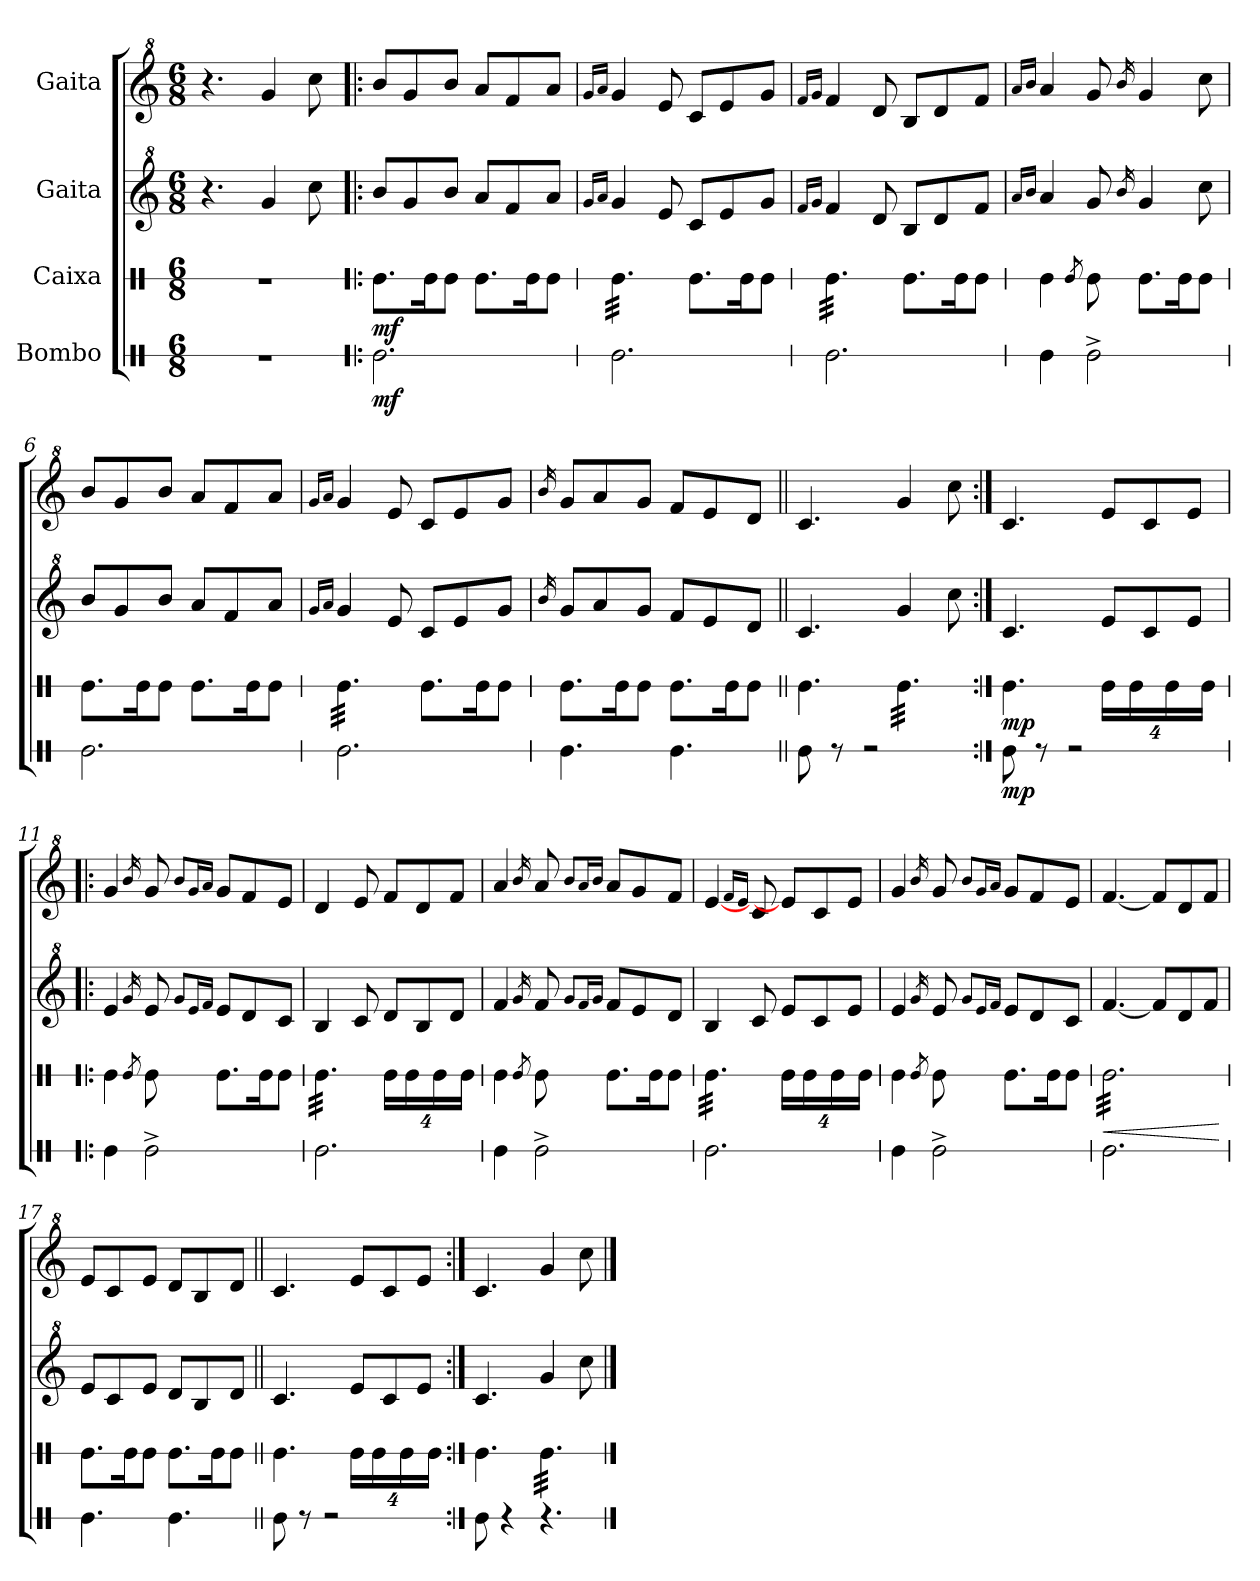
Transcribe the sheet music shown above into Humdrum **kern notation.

**kern	**dynam	**kern	**dynam	**kern	**kern
*part4	*part4	*part3	*part3	*part2	*part1
*staff4	*staff4	*staff3	*staff3	*staff2	*staff1
*I"Bombo	*	*I"Caixa	*	*I"Gaita	*I"Gaita
*stria1	*	*stria1	*	*	*
*clefX	*	*clefX	*	*clefG^2	*clefG^2
*k[]	*	*k[]	*	*k[]	*k[]
*M6/8	*	*M6/8	*	*M6/8	*M6/8
*MM180	*	*MM180	*	*MM180	*MM180
=1	=1	=1	=1	=1	=1
2.r	.	2.r	.	4.r	4.r
.	.	.	.	4gg/	4gg/
.	.	.	.	8ccc\	8ccc\
=2!|:	=2!|:	=2!|:	=2!|:	=2!|:	=2!|:
!	!LO:DY:b	!	!LO:DY:b	!	!
2.Re\	mf	8.Re\L	mf	8bb/L	8bb/L
.	.	.	.	8gg/	8gg/
.	.	16Re\K	.	.	.
.	.	8Re\J	.	8bb/J	8bb/J
.	.	8.Re\L	.	8aa/L	8aa/L
.	.	.	.	8ff/	8ff/
.	.	16Re\K	.	.	.
.	.	8Re\J	.	8aa/J	8aa/J
=3	=3	=3	=3	=3	=3
.	.	.	.	16qgg/LL	16qgg/LL
.	.	.	.	16qaa/JJ	16qaa/JJ
*	*	*tremolo	*	*	*
2.Re\	.	32Re\LLL	.	4gg/	4gg/
.	.	32Re\	.	.	.
.	.	32Re\	.	.	.
.	.	32Re\	.	.	.
.	.	32Re\	.	.	.
.	.	32Re\	.	.	.
.	.	32Re\	.	.	.
.	.	32Re\	.	.	.
.	.	32Re\	.	8ee/	8ee/
.	.	32Re\	.	.	.
.	.	32Re\	.	.	.
.	.	32Re\JJJ	.	.	.
*	*	*Xtremolo	*	*	*
.	.	8.Re\L	.	8cc/L	8cc/L
.	.	.	.	8ee/	8ee/
.	.	16Re\K	.	.	.
.	.	8Re\J	.	8gg/J	8gg/J
=4	=4	=4	=4	=4	=4
.	.	.	.	16qff/LL	16qff/LL
.	.	.	.	16qgg/JJ	16qgg/JJ
*	*	*tremolo	*	*	*
2.Re\	.	32Re\LLL	.	4ff/	4ff/
.	.	32Re\	.	.	.
.	.	32Re\	.	.	.
.	.	32Re\	.	.	.
.	.	32Re\	.	.	.
.	.	32Re\	.	.	.
.	.	32Re\	.	.	.
.	.	32Re\	.	.	.
.	.	32Re\	.	8dd/	8dd/
.	.	32Re\	.	.	.
.	.	32Re\	.	.	.
.	.	32Re\JJJ	.	.	.
*	*	*Xtremolo	*	*	*
.	.	8.Re\L	.	8b/L	8b/L
.	.	.	.	8dd/	8dd/
.	.	16Re\K	.	.	.
.	.	8Re\J	.	8ff/J	8ff/J
=5	=5	=5	=5	=5	=5
.	.	.	.	16qaa/LL	16qaa/LL
.	.	.	.	16qbb/JJ	16qbb/JJ
4Re\	.	4Re\	.	4aa/	4aa/
.	.	8qRe/	.	.	.
2Re^\	.	8Re\	.	8gg/	8gg/
.	.	.	.	16qbb/	16qbb/
.	.	8.Re\L	.	4gg/	4gg/
.	.	16Re\K	.	.	.
.	.	8Re\J	.	8ccc\	8ccc\
!!LO:LB:g=z
=6	=6	=6	=6	=6	=6
2.Re\	.	8.Re\L	.	8bb/L	8bb/L
.	.	.	.	8gg/	8gg/
.	.	16Re\K	.	.	.
.	.	8Re\J	.	8bb/J	8bb/J
.	.	8.Re\L	.	8aa/L	8aa/L
.	.	.	.	8ff/	8ff/
.	.	16Re\K	.	.	.
.	.	8Re\J	.	8aa/J	8aa/J
=7	=7	=7	=7	=7	=7
.	.	.	.	16qgg/LL	16qgg/LL
.	.	.	.	16qaa/JJ	16qaa/JJ
*	*	*tremolo	*	*	*
2.Re\	.	32Re\LLL	.	4gg/	4gg/
.	.	32Re\	.	.	.
.	.	32Re\	.	.	.
.	.	32Re\	.	.	.
.	.	32Re\	.	.	.
.	.	32Re\	.	.	.
.	.	32Re\	.	.	.
.	.	32Re\	.	.	.
.	.	32Re\	.	8ee/	8ee/
.	.	32Re\	.	.	.
.	.	32Re\	.	.	.
.	.	32Re\JJJ	.	.	.
*	*	*Xtremolo	*	*	*
.	.	8.Re\L	.	8cc/L	8cc/L
.	.	.	.	8ee/	8ee/
.	.	16Re\K	.	.	.
.	.	8Re\J	.	8gg/J	8gg/J
=8	=8	=8	=8	=8	=8
.	.	.	.	16qbb/	16qbb/
4.Re\	.	8.Re\L	.	8gg/L	8gg/L
.	.	.	.	8aa/	8aa/
.	.	16Re\K	.	.	.
.	.	8Re\J	.	8gg/J	8gg/J
4.Re\	.	8.Re\L	.	8ff/L	8ff/L
.	.	.	.	8ee/	8ee/
.	.	16Re\K	.	.	.
.	.	8Re\J	.	8dd/J	8dd/J
=9||	=9||	=9||	=9||	=9||	=9||
8Re\	.	4.Re\	.	4.cc/	4.cc/
8r	.	.	.	.	.
2r	.	.	.	.	.
*	*	*tremolo	*	*	*
.	.	32Re\LLL	.	4gg/	4gg/
.	.	32Re\	.	.	.
.	.	32Re\	.	.	.
.	.	32Re\	.	.	.
.	.	32Re\	.	.	.
.	.	32Re\	.	.	.
.	.	32Re\	.	.	.
.	.	32Re\	.	.	.
.	.	32Re\	.	8ccc\	8ccc\
.	.	32Re\	.	.	.
.	.	32Re\	.	.	.
.	.	32Re\JJJ	.	.	.
*	*	*Xtremolo	*	*	*
=10:|!	=10:|!	=10:|!	=10:|!	=10:|!	=10:|!
!	!LO:DY:b	!	!LO:DY:b	!	!
8Re\	mp	4.Re\	mp	4.cc/	4.cc/
8r	.	.	.	.	.
2r	.	.	.	.	.
*	*	*Xbrackettup	*	*	*
.	.	32%3Re\L	.	8ee/L	8ee/L
.	.	32%3Re\	.	.	.
.	.	.	.	8cc/	8cc/
.	.	32%3Re\	.	.	.
.	.	.	.	8ee/J	8ee/J
.	.	32%3Re\J	.	.	.
!!LO:LB:g=z
=11!|:	=11!|:	=11!|:	=11!|:	=11!|:	=11!|:
4Re\	.	4Re\	.	4ee/	4gg/
.	.	8qRe/	.	16qgg/	16qbb/
2Re^\	.	8Re\	.	8ee/	8gg/
.	.	.	.	8qgg/L	8qbb/L
.	.	.	.	16qee/L	16qgg/L
.	.	.	.	16qff/JJ	16qaa/JJ
.	.	8.Re\L	.	8ee/L	8gg/L
.	.	.	.	8dd/	8ff/
.	.	16Re\K	.	.	.
.	.	8Re\J	.	8cc/J	8ee/J
=12	=12	=12	=12	=12	=12
*	*	*tremolo	*	*	*
2.Re\	.	32Re\LLL	.	4b/	4dd/
.	.	32Re\	.	.	.
.	.	32Re\	.	.	.
.	.	32Re\	.	.	.
.	.	32Re\	.	.	.
.	.	32Re\	.	.	.
.	.	32Re\	.	.	.
.	.	32Re\	.	.	.
.	.	32Re\	.	8cc/	8ee/
.	.	32Re\	.	.	.
.	.	32Re\	.	.	.
.	.	32Re\JJJ	.	.	.
*	*	*Xtremolo	*	*	*
.	.	32%3Re\L	.	8dd/L	8ff/L
.	.	32%3Re\	.	.	.
.	.	.	.	8b/	8dd/
.	.	32%3Re\	.	.	.
.	.	.	.	8dd/J	8ff/J
.	.	32%3Re\J	.	.	.
=13	=13	=13	=13	=13	=13
4Re\	.	4Re\	.	4ff/	4aa/
.	.	8qRe/	.	16qgg/	16qbb/
2Re^\	.	8Re\	.	8ff/	8aa/
.	.	.	.	8qgg/L	8qbb/L
.	.	.	.	16qff/L	16qaa/L
.	.	.	.	16qgg/JJ	16qbb/JJ
.	.	8.Re\L	.	8ff/L	8aa/L
.	.	.	.	8ee/	8gg/
.	.	16Re\K	.	.	.
.	.	8Re\J	.	8dd/J	8ff/J
=14	=14	=14	=14	=14	=14
*	*	*tremolo	*	*	*
2.Re\	.	32Re\LLL	.	4b/	[4ee/
.	.	32Re\	.	.	.
.	.	32Re\	.	.	.
.	.	32Re\	.	.	.
.	.	32Re\	.	.	.
.	.	32Re\	.	.	.
.	.	32Re\	.	.	.
.	.	32Re\	.	.	.
.	.	.	.	.	16qff/LL
.	.	.	.	.	16qee/JJ
.	.	32Re\	.	8cc/	8cc/
.	.	32Re\	.	.	.
.	.	32Re\	.	.	.
.	.	32Re\JJJ	.	.	.
*	*	*Xtremolo	*	*	*
.	.	32%3Re\L	.	8ee/L	8ee/L]
.	.	32%3Re\	.	.	.
.	.	.	.	8cc/	8cc/
.	.	32%3Re\	.	.	.
.	.	.	.	8ee/J	8ee/J
.	.	32%3Re\J	.	.	.
!!LO:PB:g=z
=15	=15	=15	=15	=15	=15
4Re\	.	4Re\	.	4ee/	4gg/
.	.	8qRe/	.	16qgg/	16qbb/
2Re^\	.	8Re\	.	8ee/	8gg/
.	.	.	.	8qgg/L	8qbb/L
.	.	.	.	16qee/L	16qgg/L
.	.	.	.	16qff/JJ	16qaa/JJ
.	.	8.Re\L	.	8ee/L	8gg/L
.	.	.	.	8dd/	8ff/
.	.	16Re\K	.	.	.
.	.	8Re\J	.	8cc/J	8ee/J
=16	=16	=16	=16	=16	=16
!	!	!	!LO:HP:b	!	!
*	*	*tremolo	*	*	*
2.Re\	.	32Re\LLL	<	[4.ff/	[4.ff/
.	.	32Re\	.	.	.
.	.	32Re\	.	.	.
.	.	32Re\	.	.	.
.	.	32Re\	.	.	.
.	.	32Re\	.	.	.
.	.	32Re\	.	.	.
.	.	32Re\	.	.	.
.	.	32Re\	.	.	.
.	.	32Re\	.	.	.
.	.	32Re\	.	.	.
.	.	32Re\	.	.	.
.	.	32Re\	.	8ff/L]	8ff/L]
.	.	32Re\	.	.	.
.	.	32Re\	.	.	.
.	.	32Re\	.	.	.
.	.	32Re\	.	8dd/	8dd/
.	.	32Re\	.	.	.
.	.	32Re\	.	.	.
.	.	32Re\	.	.	.
.	.	32Re\	.	8ff/J	8ff/J
.	.	32Re\	.	.	.
.	.	32Re\	.	.	.
.	.	32Re\JJJ	.	.	.
*	*	*Xtremolo	*	*	*
.	.	.	[	.	.
=17	=17	=17	=17	=17	=17
4.Re\	.	8.Re\L	.	8ee/L	8ee/L
.	.	.	.	8cc/	8cc/
.	.	16Re\K	.	.	.
.	.	8Re\J	.	8ee/J	8ee/J
4.Re\	.	8.Re\L	.	8dd/L	8dd/L
.	.	.	.	8b/	8b/
.	.	16Re\K	.	.	.
.	.	8Re\J	.	8dd/J	8dd/J
=18||	=18||	=18||	=18||	=18||	=18||
8Re\	.	4.Re\	.	4.cc/	4.cc/
8r	.	.	.	.	.
2r	.	.	.	.	.
.	.	32%3Re\L	.	8ee/L	8ee/L
.	.	32%3Re\	.	.	.
.	.	.	.	8cc/	8cc/
.	.	32%3Re\	.	.	.
.	.	.	.	8ee/J	8ee/J
.	.	32%3Re\J	.	.	.
=19:|!	=19:|!	=19:|!	=19:|!	=19:|!	=19:|!
8Re\	.	4.Re\	.	4.cc/	4.cc/
4r	.	.	.	.	.
*	*	*tremolo	*	*	*
4.r	.	32Re\LLL	.	4gg/	4gg/
.	.	32Re\	.	.	.
.	.	32Re\	.	.	.
.	.	32Re\	.	.	.
.	.	32Re\	.	.	.
.	.	32Re\	.	.	.
.	.	32Re\	.	.	.
.	.	32Re\	.	.	.
.	.	32Re\	.	8ccc\	8ccc\
.	.	32Re\	.	.	.
.	.	32Re\	.	.	.
.	.	32Re\JJJ	.	.	.
*	*	*Xtremolo	*	*	*
==	==	==	==	==	==
*-	*-	*-	*-	*-	*-
